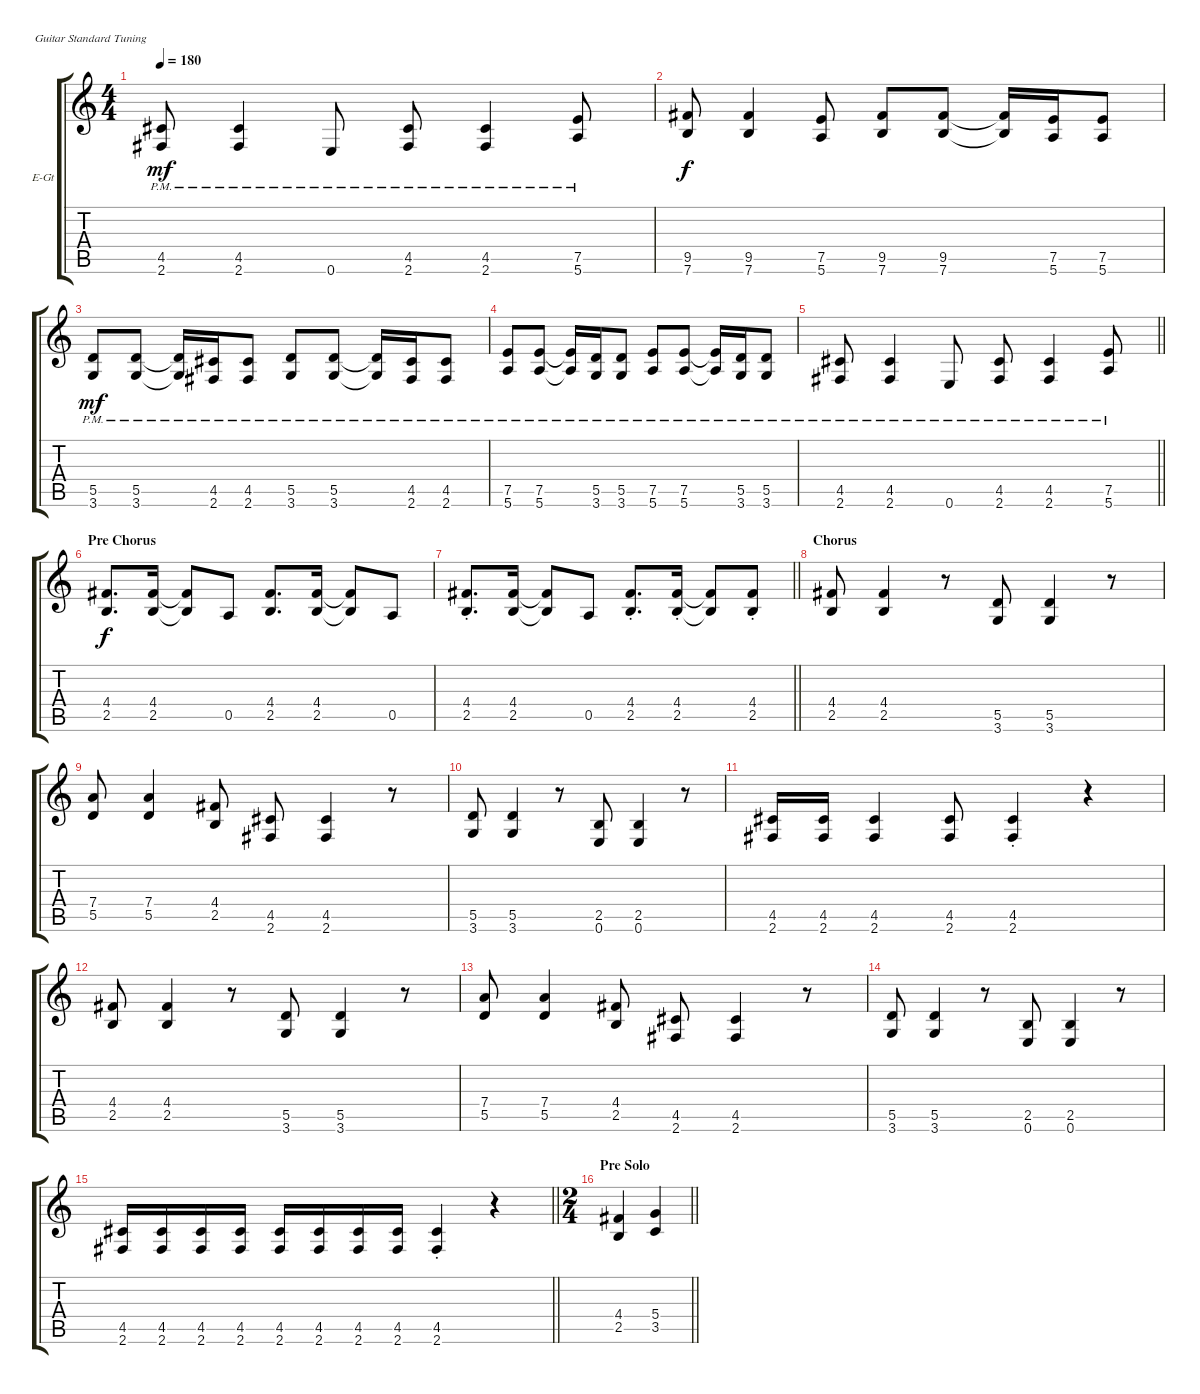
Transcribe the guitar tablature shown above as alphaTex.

\bracketExtendMode groupsimilarinstruments
\firstSystemTrackNameOrientation horizontal
\otherSystemsTrackNameOrientation horizontal
\track ("Gtr. I Rhytm" "E-Gt") {instrument overdrivenguitar}
\staff {score tabs}
\tuning (E4 B3 G3 D3 A2 E2)
\ts (4 4)
\tempo 180
\clef g2
\ks c
(4.5{pm} 2.6{pm}).8{dy mf} (4.5{pm} 2.6{pm}).4 0.6{pm}.8 (4.5{pm} 2.6{pm}).8 (4.5{pm} 2.6{pm}).4 (7.5{pm} 5.6{pm}).8 |
(9.5 7.6).8{dy f} (9.5 7.6).4 (7.5 5.6).8 (9.5 7.6).8 (9.5 7.6).8 (9.5{t} 7.6{t}).16 (7.5 5.6).16 (7.5 5.6).8 |
(5.5{pm} 3.6{pm}).8{dy mf} (5.5{pm} 3.6{pm}).8 (5.5{pm t} 3.6{pm t}).16 (4.5{pm} 2.6{pm}).16 (4.5{pm} 2.6{pm}).8 (5.5{pm} 3.6{pm}).8 (5.5{pm} 3.6{pm}).8 (5.5{pm t} 3.6{pm t}).16 (4.5{pm} 2.6{pm}).16 (4.5{pm} 2.6{pm}).8 |
(7.5{pm} 5.6{pm}).8 (7.5{pm} 5.6{pm}).8 (7.5{pm t} 5.6{pm t}).16 (5.5{pm} 3.6{pm}).16 (5.5{pm} 3.6{pm}).8 (7.5{pm} 5.6{pm}).8 (7.5{pm} 5.6{pm}).8 (7.5{pm t} 5.6{pm t}).16 (5.5{pm} 3.6{pm}).16 (5.5{pm} 3.6{pm}).8 |
\barLineRight lightlight
(4.5{pm} 2.6{pm}).8 (4.5{pm} 2.6{pm}).4 0.6{pm}.8 (4.5{pm} 2.6{pm}).8 (4.5{pm} 2.6{pm}).4 (7.5{pm} 5.6{pm}).8 |
\section ("" "Pre Chorus")
(4.4 2.5).8{d dy f} (4.4 2.5).16 (4.4{t} 2.5{t}).8 0.5.8 (4.4 2.5).8{d} (4.4 2.5).16 (4.4{t} 2.5{t}).8 0.5.8 |
\barLineRight lightlight
(4.4{st} 2.5{st}).8{d} (4.4 2.5).16 (4.4{t} 2.5{t}).8 0.5.8 (4.4{st} 2.5{st}).8{d} (4.4{st} 2.5{st}).16 (4.4{t} 2.5{t}).8 (4.4{st} 2.5{st}).8 |
\section ("" "Chorus")
(4.4 2.5).8 (4.4 2.5).4 r.8 (5.5 3.6).8 (5.5 3.6).4 r.8 |
(7.4 5.5).8 (7.4 5.5).4 (4.4 2.5).8 (4.5 2.6).8 (4.5 2.6).4 r.8 |
(5.5 3.6).8 (5.5 3.6).4 r.8 (2.5 0.6).8 (2.5 0.6).4 r.8 |
(4.5 2.6).16 (4.5 2.6).16 (4.5 2.6).4 (4.5 2.6).8 (4.5{st} 2.6{st}).4 r.4 |
(4.4 2.5).8 (4.4 2.5).4 r.8 (5.5 3.6).8 (5.5 3.6).4 r.8 |
(7.4 5.5).8 (7.4 5.5).4 (4.4 2.5).8 (4.5 2.6).8 (4.5 2.6).4 r.8 |
(5.5 3.6).8 (5.5 3.6).4 r.8 (2.5 0.6).8 (2.5 0.6).4 r.8 |
\barLineRight lightlight
(4.5 2.6).16 (4.5 2.6).16 (4.5 2.6).16 (4.5 2.6).16 (4.5 2.6).16 (4.5 2.6).16 (4.5 2.6).16 (4.5 2.6).16 (4.5{st} 2.6{st}).4 r.4 |
\ts (2 4)
\beaming (8 2 2)
\section ("" "Pre Solo")
\barLineRight lightlight
(4.4 2.5).4 (5.4 3.5).4
